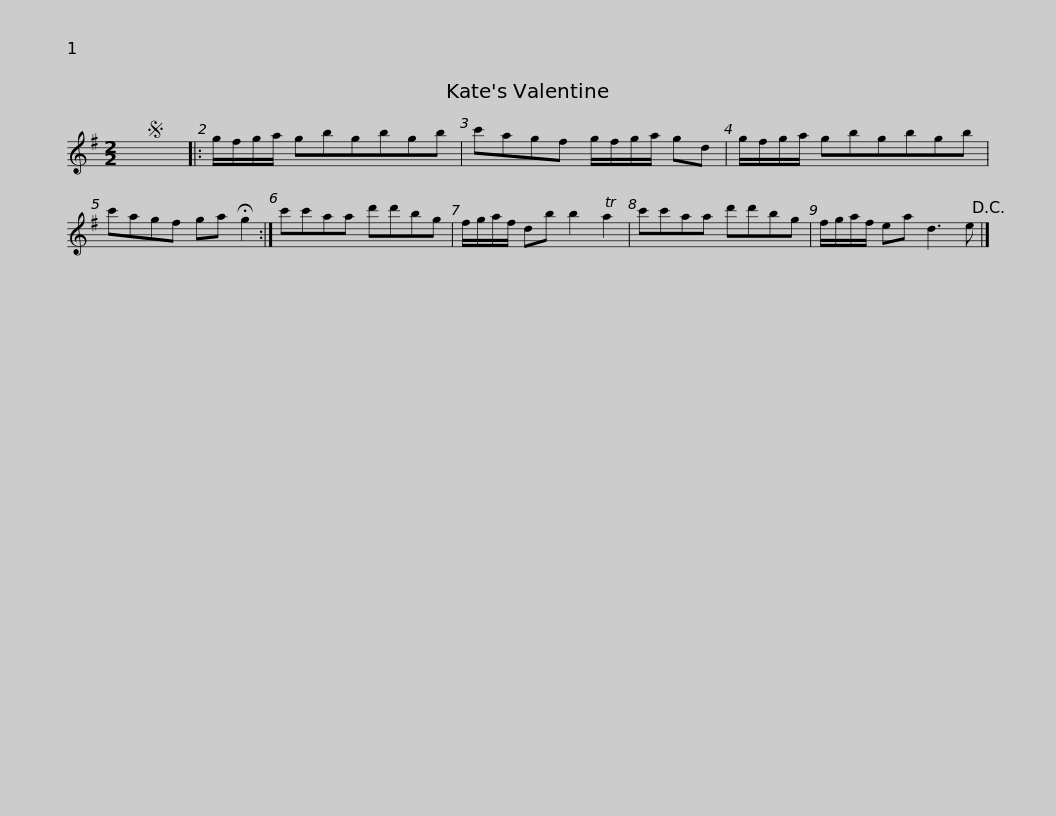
X:1
L:1/8
M:2/2
I:linebreak $
K:G
V:1 treble
V:1
S x8 |: g/f/g/a/ gbgbgb | c'agf g/f/g/a/ gd | g/f/g/a/ gbgbgb | c'agf ga !fermata!g2 :|$ %5
 c'c'aa d'd'bg | f/g/a/f/ db b2 Ta2 | c'c'aa d'd'bg | f/g/a/f/ ea d3 e!D.C.! |] %9
